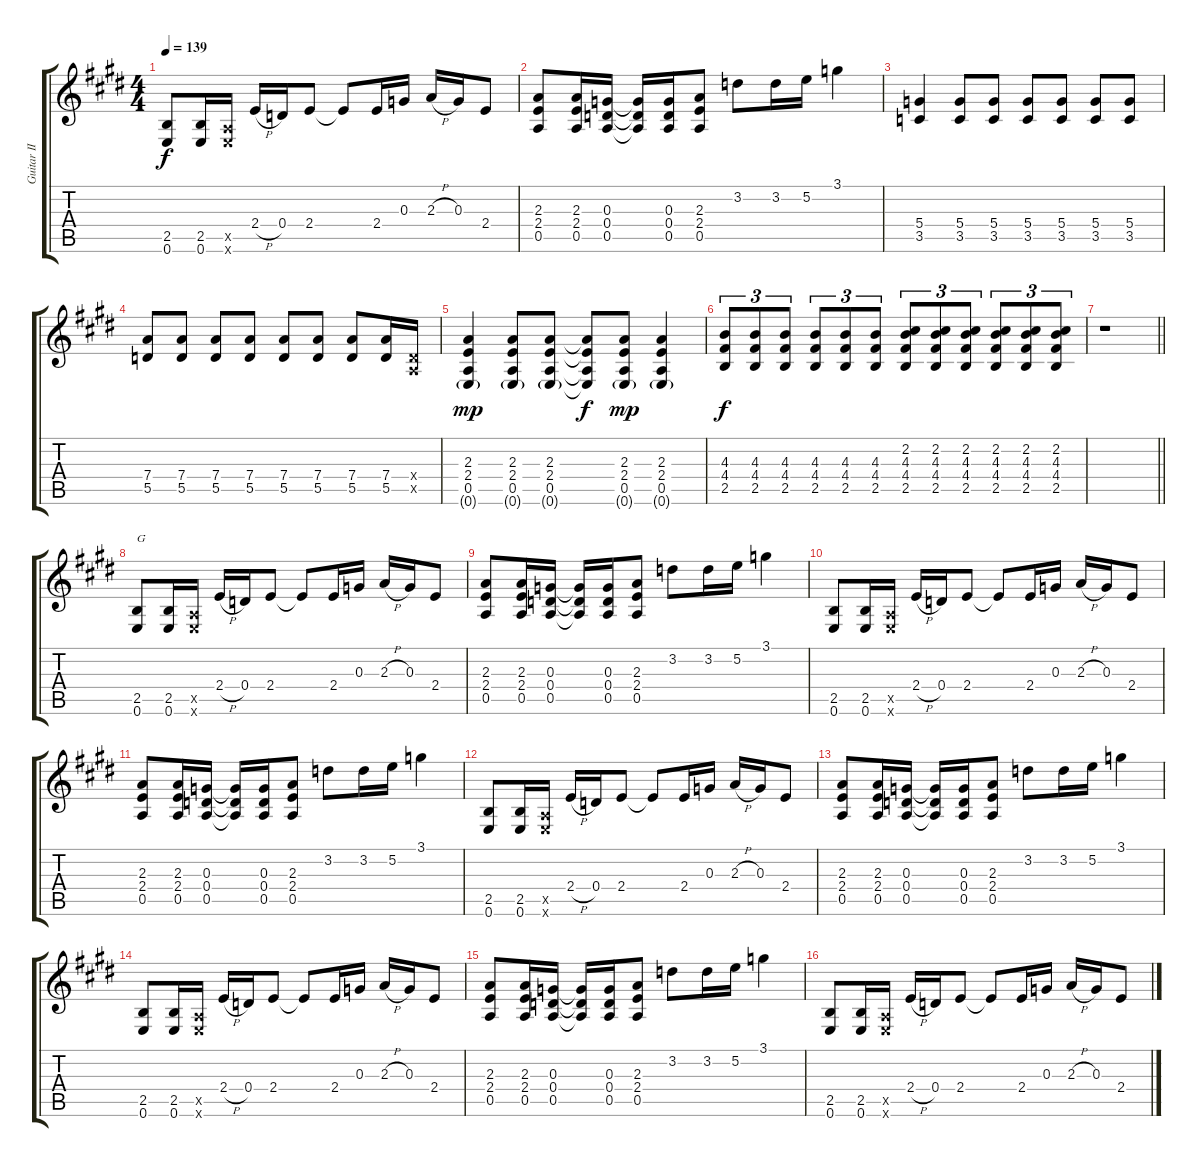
\track ("Guitar II" "Guitar II") {instrument distortionguitar}
\staff {score tabs}
\tuning (E4 B3 G3 D3 A2 E2) {hide}
\ts (4 4)
\tempo 139
\clef g2
\ks e
(2.5 0.6).8{dy f} (2.5 0.6).16 (0.5{x} 0.6{x}).16 2.4{h}.16 0.4.16 2.4.8 2.4{t}.8 2.4.16 0.3.16 2.3{h}.16 0.3.16 2.4.8 |
(2.3 2.4 0.5).8 (2.3 2.4 0.5).16 (0.3 0.4 0.5).16 (0.3{t} 0.4{t} 0.5{t}).16 (0.3 0.4 0.5).16 (2.3 2.4 0.5).8 3.2.8 3.2.16 5.2.16 3.1.4 |
(5.4 3.5).4 (5.4 3.5).8 (5.4 3.5).8 (5.4 3.5).8 (5.4 3.5).8 (5.4 3.5).8 (5.4 3.5).8 |
(7.4 5.5).8 (7.4 5.5).8 (7.4 5.5).8 (7.4 5.5).8 (7.4 5.5).8 (7.4 5.5).8 (7.4 5.5).8 (7.4 5.5).16 (0.4{x} 0.5{x}).16 |
(2.3 2.4 0.5 0.6{g}).4{dy mp} (2.3 2.4 0.5 0.6{g}).8 (2.3 2.4 0.5 0.6{g}).8 (2.3{t} 2.4{t} 0.5{t} 0.6{t}).8{dy f} (2.3 2.4 0.5 0.6{g}).8{dy mp} (2.3 2.4 0.5 0.6{g}).4 |
(4.3 4.4 2.5).8{tu (3 2) dy f} (4.3 4.4 2.5).8{tu (3 2)} (4.3 4.4 2.5).8{tu (3 2)} (4.3 4.4 2.5).8{tu (3 2)} (4.3 4.4 2.5).8{tu (3 2)} (4.3 4.4 2.5).8{tu (3 2)} (2.2 4.3 4.4 2.5).8{tu (3 2)} (2.2 4.3 4.4 2.5).8{tu (3 2)} (2.2 4.3 4.4 2.5).8{tu (3 2)} (2.2 4.3 4.4 2.5).8{tu (3 2)} (2.2 4.3 4.4 2.5).8{tu (3 2)} (2.2 4.3 4.4 2.5).8{tu (3 2)} |
\barLineRight lightlight
r.1 |
(2.5 0.6).8{txt "G"} (2.5 0.6).16 (0.5{x} 0.6{x}).16 2.4{h}.16 0.4.16 2.4.8 2.4{t}.8 2.4.16 0.3.16 2.3{h}.16 0.3.16 2.4.8 |
(2.3 2.4 0.5).8 (2.3 2.4 0.5).16 (0.3 0.4 0.5).16 (0.3{t} 0.4{t} 0.5{t}).16 (0.3 0.4 0.5).16 (2.3 2.4 0.5).8 3.2.8 3.2.16 5.2.16 3.1.4 |
(2.5 0.6).8 (2.5 0.6).16 (0.5{x} 0.6{x}).16 2.4{h}.16 0.4.16 2.4.8 2.4{t}.8 2.4.16 0.3.16 2.3{h}.16 0.3.16 2.4.8 |
(2.3 2.4 0.5).8 (2.3 2.4 0.5).16 (0.3 0.4 0.5).16 (0.3{t} 0.4{t} 0.5{t}).16 (0.3 0.4 0.5).16 (2.3 2.4 0.5).8 3.2.8 3.2.16 5.2.16 3.1.4 |
(2.5 0.6).8 (2.5 0.6).16 (0.5{x} 0.6{x}).16 2.4{h}.16 0.4.16 2.4.8 2.4{t}.8 2.4.16 0.3.16 2.3{h}.16 0.3.16 2.4.8 |
(2.3 2.4 0.5).8 (2.3 2.4 0.5).16 (0.3 0.4 0.5).16 (0.3{t} 0.4{t} 0.5{t}).16 (0.3 0.4 0.5).16 (2.3 2.4 0.5).8 3.2.8 3.2.16 5.2.16 3.1.4 |
(2.5 0.6).8 (2.5 0.6).16 (0.5{x} 0.6{x}).16 2.4{h}.16 0.4.16 2.4.8 2.4{t}.8 2.4.16 0.3.16 2.3{h}.16 0.3.16 2.4.8 |
(2.3 2.4 0.5).8 (2.3 2.4 0.5).16 (0.3 0.4 0.5).16 (0.3{t} 0.4{t} 0.5{t}).16 (0.3 0.4 0.5).16 (2.3 2.4 0.5).8 3.2.8 3.2.16 5.2.16 3.1.4 |
(2.5 0.6).8 (2.5 0.6).16 (0.5{x} 0.6{x}).16 2.4{h}.16 0.4.16 2.4.8 2.4{t}.8 2.4.16 0.3.16 2.3{h}.16 0.3.16 2.4.8
